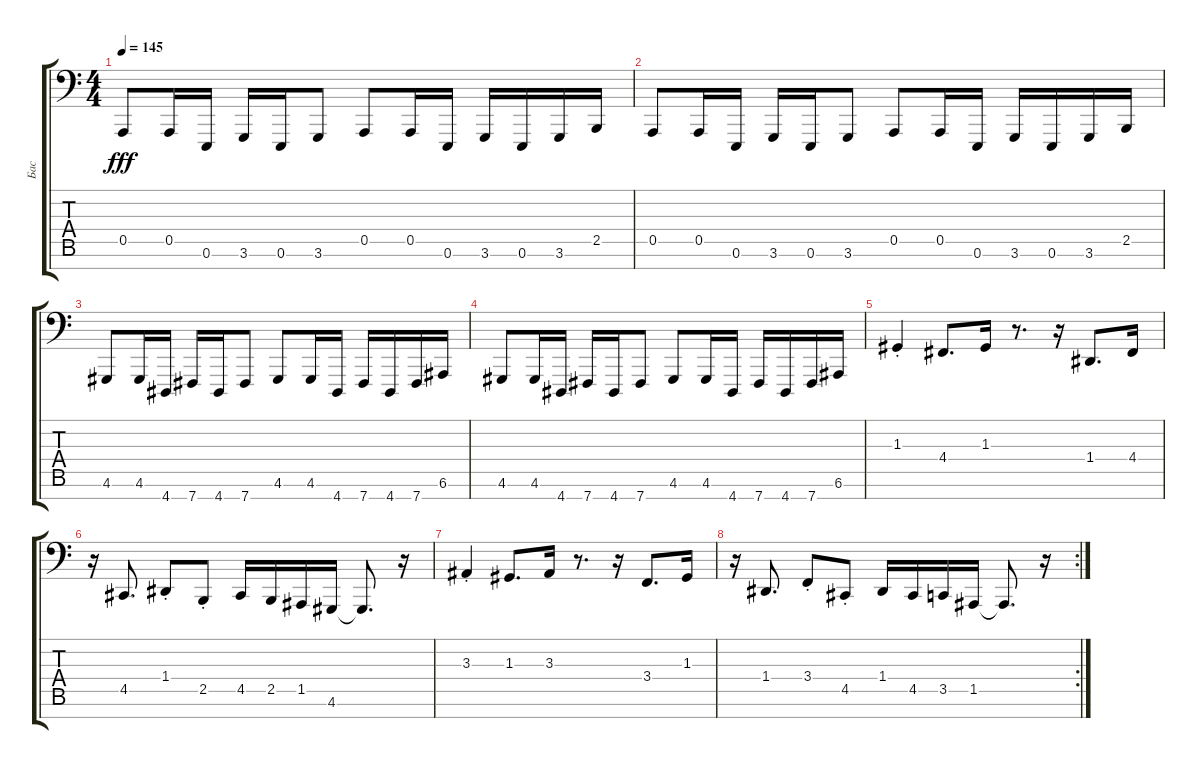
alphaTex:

\track ("Бас" "Бас") {instrument acousticgrandpiano}
\staff {score tabs}
\tuning (E3 B2 G2 D2 A1 E1 B0) {hide}
\ts (4 4)
\tempo 145
\clef f4
\ks c
0.5.8{dy fff} 0.5.16 0.6.16 3.6.16 0.6.16 3.6.8 0.5.8 0.5.16 0.6.16 3.6.16 0.6.16 3.6.16 2.5.16 |
0.5.8 0.5.16 0.6.16 3.6.16 0.6.16 3.6.8 0.5.8 0.5.16 0.6.16 3.6.16 0.6.16 3.6.16 2.5.16 |
4.6.8 4.6.16 4.7.16 7.7.16 4.7.16 7.7.8 4.6.8 4.6.16 4.7.16 7.7.16 4.7.16 7.7.16 6.6.16 |
4.6.8 4.6.16 4.7.16 7.7.16 4.7.16 7.7.8 4.6.8 4.6.16 4.7.16 7.7.16 4.7.16 7.7.16 6.6.16 |
1.3{st}.4 4.4.8{d} 1.3.16 r.8{d} r.16 1.4.8{d} 4.4.16 |
r.16 4.5.8{d} 1.4{st}.8 2.5{st}.8 4.5.16 2.5.16 1.5.16 4.6.16 4.6{t}.8{d} r.16 |
3.3{st}.4 1.3.8{d} 3.3.16 r.8{d} r.16 3.4.8{d} 1.3.16 |
\rc 2
r.16 1.4.8{d} 3.4{st}.8 4.5{st}.8 1.4.16 4.5.16 3.5.16 1.5.16 1.5{t}.8{d} r.16
